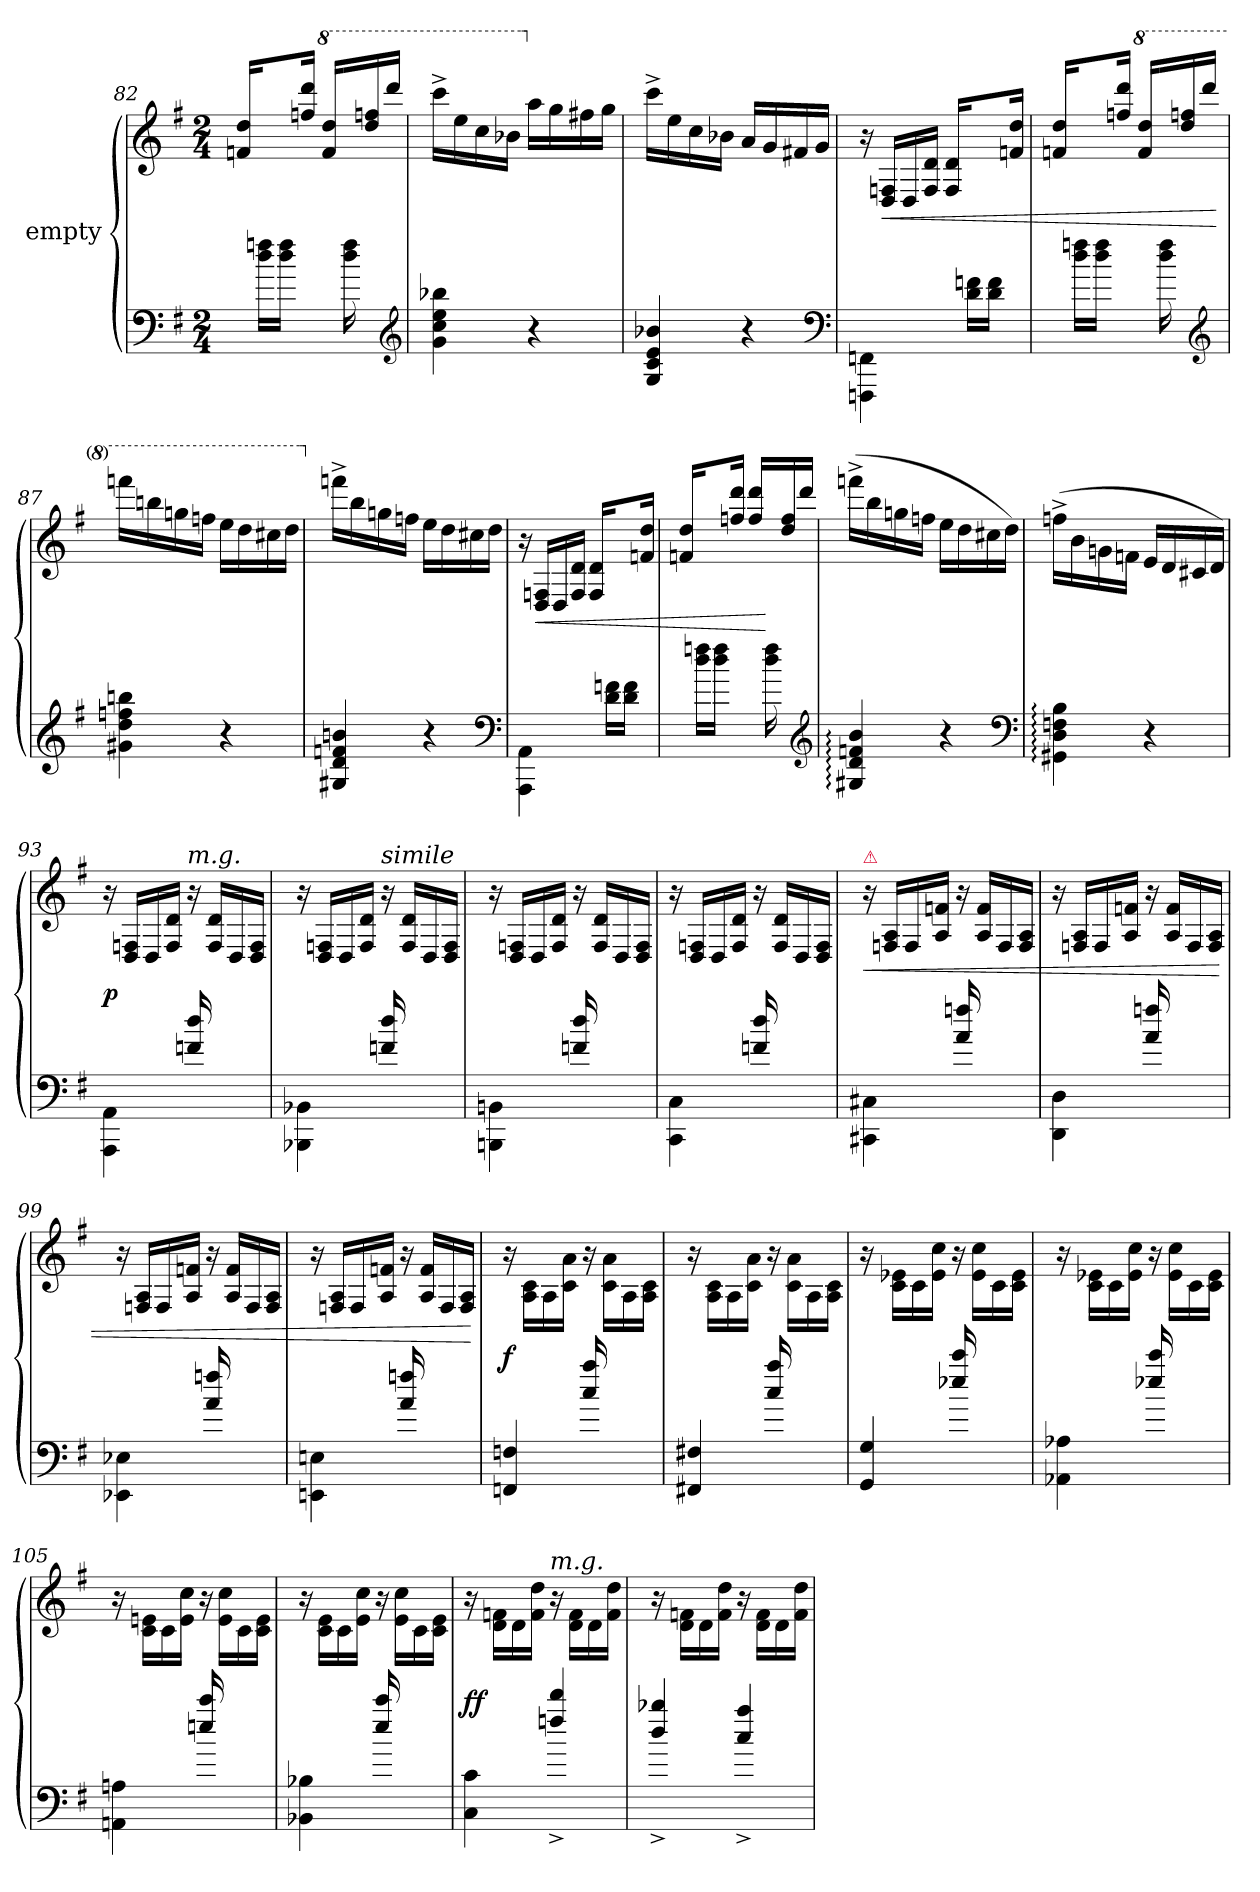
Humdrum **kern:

**kern	**kern	**dynam
*part1	*part1	*part1
*staff2	*staff1	*staff1/2
*I"empty	*	*
*clefF4	*clefG2	*
*k[f#]	*k[f#]	*
*G:	*G:	*
*M2/4	*M2/4	*
=82	=82	=82
16ryy	16fn/ 16dd/LL	.
16dd\ 16ffn\LL	8ryy	.
16dd\ 16ff\JJ	.	.
8ryy	16ffn/ 16ddd/JJ	.
*	*8va	*
.	16ff/ 16ddd/LL	.
16dd\ 16ff\	16ryy	.
8ryy	16ddd/ 16fffn/	.
.	16dddd/JJ	.
*clefG2	*	*
=83	=83	=83
4g\ 4cc\ 4ee\ 4bb-X\	16cccc^\LL	.
.	16eee\	.
.	16ccc\	.
.	16bb-X\JJ	.
*	*X8va	*
4r	16aa\LL	.
.	16gg\	.
.	16ff#X\	.
.	16gg\JJ	.
=84	=84	=84
4G/ 4c/ 4e/ 4b-X/	16ccc^\LL	.
.	16ee\	.
.	16cc\	.
.	16b-X\JJ	.
4r	16a/LL	.
.	16g/	.
.	16f#X/	.
.	16g/JJ	.
*clefF4	*	*
=85	=85	=85
4FFFn\ 4FFn\	16r	.
.	16D/ 16Fn/LL	<
.	16D/	.
.	16F/ 16d/JJ	.
16ryy	16F/ 16d/LL	.
16d\ 16fn\LL	8ryy	.
16d\ 16f\JJ	.	.
16ryy	16fn/ 16dd/JJ	.
=86	=86	=86
16ryy	16fn/ 16dd/LL	.
16dd\ 16ffn\LL	8ryy	.
16dd\ 16ff\JJ	.	.
8ryy	16ffn/ 16ddd/JJ	.
*	*8va	*
.	16ff/ 16ddd/LL	.
16dd\ 16ff\	16ryy	.
8ryy	16ddd/ 16fffn/	.
.	16dddd/JJ	.
*clefG2	*	*
.	.	[
=87	=87	=87
4g#X\ 4dd\ 4ffn\ 4bbn\	16ffffn\LL	.
.	16bbbn\	.
.	16gggn\	.
.	16fffn\JJ	.
4r	16eee\LL	.
.	16ddd\	.
.	16ccc#X\	.
.	16ddd\JJ	.
=88	=88	=88
*	*X8va	*
4G#X/ 4d/ 4fn/ 4bn/	16fffn^\LL	.
.	16bb\	.
.	16ggn\	.
.	16ffn\JJ	.
4r	16ee\LL	.
.	16dd\	.
.	16cc#X\	.
.	16dd\JJ	.
*clefF4	*	*
=89	=89	=89
4AAA\ 4AA\	16r	.
.	16D/ 16Fn/LL	<
.	16D/	.
.	16F/ 16d/JJ	.
16ryy	16F/ 16d/LL	.
16d\ 16fn\LL	8ryy	.
16d\ 16f\JJ	.	.
16ryy	16fn/ 16dd/JJ	.
=90	=90	=90
16ryy	16fn/ 16dd/LL	.
16dd\ 16ffn\LL	8ryy	.
16dd\ 16ff\JJ	.	.
8ryy	16ffn/ 16ddd/JJ	.
.	16ff/ 16ddd/LL	.
16dd\ 16ff\	16ryy	[
8ryy	16dd/ 16ff/	.
.	16ddd/JJ	.
*clefG2	*	*
=91	=91	=91
4G#X:/ 4d:/ 4fn:/ 4b:/	(16fffn^\LL	.
.	16bb\	.
.	16ggn\	.
.	16ffn\JJ	.
4r	16ee\LL	.
.	16dd\	.
.	16cc#X\	.
.	16dd\JJ)	.
*clefF4	*	*
=92	=92	=92
4GG#X:\ 4D:\ 4Fn:\ 4B:\	(16ffn^\LL	.
.	16b\	.
.	16gn\	.
.	16fn\JJ	.
4r	16e/LL	.
.	16d/	.
.	16c#X/	.
.	16d/JJ)	.
=93	=93	=93
4AAA\ 4AA\	16r	p
.	16D/ 16Fn/LL	.
.	16D/	.
.	16F/ 16d/JJ	.
!	!LO:TX:a:i:t=m.g.	!
16fn/ 16dd/	16r	.
16ryy	16F/ 16d/LL	.
8ryy	16D/	.
.	16D/ 16F/JJ	.
=94	=94	=94
4BBB-X\ 4BB-X\	16r	.
.	16D/ 16Fn/LL	.
.	16D/	.
.	16F/ 16d/JJ	.
!	!LO:TX:a:i:t=simile	!
16fn/ 16dd/	16r	.
16ryy	16F/ 16d/LL	.
8ryy	16D/	.
.	16D/ 16F/JJ	.
=95	=95	=95
4BBBn\ 4BBn\	16r	.
.	16D/ 16Fn/LL	.
.	16D/	.
.	16F/ 16d/JJ	.
16fn/ 16dd/	16r	.
16ryy	16F/ 16d/LL	.
8ryy	16D/	.
.	16D/ 16F/JJ	.
=96	=96	=96
4CC\ 4C\	16r	.
.	16D/ 16Fn/LL	.
.	16D/	.
.	16F/ 16d/JJ	.
16fn/ 16dd/	16r	.
16ryy	16F/ 16d/LL	.
8ryy	16D/	.
.	16D/ 16F/JJ	.
=97	=97	=97
!	!LO:TX:a:color=crimson:t=⚠	!
4CC#X\ 4C#X\	16r	<
.	16Fn/ 16A/LL	.
.	16F/	.
.	16A/ 16fn/JJ	.
16a/ 16ffn/	16r	.
16ryy	16A/ 16f/LL	.
8ryy	16F/	.
.	16F/ 16A/JJ	.
=98	=98	=98
4DD\ 4D\	16r	.
.	16Fn/ 16A/LL	.
.	16F/	.
.	16A/ 16fn/JJ	.
16a/ 16ffn/	16r	.
16ryy	16A/ 16f/LL	.
8ryy	16F/	.
.	16F/ 16A/JJ	.
=99	=99	=99
4EE-X\ 4E-X\	16r	.
.	16Fn/ 16A/LL	.
.	16F/	.
.	16A/ 16fn/JJ	.
16a/ 16ffn/	16r	.
16ryy	16A/ 16f/LL	.
8ryy	16F/	.
.	16F/ 16A/JJ	.
=100	=100	=100
4EEn\ 4En\	16r	.
.	16Fn/ 16A/LL	.
.	16F/	.
.	16A/ 16fn/JJ	.
16a/ 16ffn/	16r	.
16ryy	16A/ 16f/LL	.
8ryy	16F/	.
.	16F/ 16A/JJ	.
.	.	[
=101	=101	=101
4FFn/ 4Fn/	16r	f
.	16A\ 16c\LL	.
.	16A\	.
.	16c\ 16a\JJ	.
16cc/ 16aa/	16r	.
16ryy	16c\ 16a\LL	.
8ryy	16A\	.
.	16A\ 16c\JJ	.
=102	=102	=102
4FF#X/ 4F#X/	16r	.
.	16A\ 16c\LL	.
.	16A\	.
.	16c\ 16a\JJ	.
16cc/ 16aa/	16r	.
16ryy	16c\ 16a\LL	.
8ryy	16A\	.
.	16A\ 16c\JJ	.
=103	=103	=103
4GG/ 4G/	16r	.
.	16c\ 16e-X\LL	.
.	16c\	.
.	16e-\ 16cc\JJ	.
16ee-X/ 16ccc/	16r	.
16ryy	16e-\ 16cc\LL	.
8ryy	16c\	.
.	16c\ 16e-\JJ	.
=104	=104	=104
4AA-X\ 4A-X\	16r	.
.	16c\ 16e-X\LL	.
.	16c\	.
.	16e-\ 16cc\JJ	.
16ee-X/ 16ccc/	16r	.
16ryy	16e-\ 16cc\LL	.
8ryy	16c\	.
.	16c\ 16e-\JJ	.
=105	=105	=105
4AAn\ 4An\	16r	.
.	16c\ 16en\LL	.
.	16c\	.
.	16e\ 16cc\JJ	.
16een/ 16ccc/	16r	.
16ryy	16e\ 16cc\LL	.
8ryy	16c\	.
.	16c\ 16e\JJ	.
=106	=106	=106
4BB-X\ 4B-X\	16r	.
.	16c\ 16e\LL	.
.	16c\	.
.	16e\ 16cc\JJ	.
16ee/ 16ccc/	16r	.
16ryy	16e\ 16cc\LL	.
8ryy	16c\	.
.	16c\ 16e\JJ	.
=107	=107	=107
4C\ 4c\	16r	ff
.	16d\ 16fn\LL	.
.	16d\	.
.	16f\ 16dd\JJ	.
!	!LO:TX:a:i:t=m.g.	!
4ffn^>/ 4ddd^>/	16r	.
.	16d\ 16f\LL	.
.	16d\	.
.	16f\ 16dd\JJ	.
=108	=108	=108
4dd^>/ 4bb-X^>/	16r	.
.	16d\ 16fn\LL	.
.	16d\	.
.	16f\ 16dd\JJ	.
4cc^>/ 4aa^>/	16r	.
.	16d\ 16f\LL	.
.	16d\	.
.	16f\ 16dd\JJ	.
=	=	=
*-	*-	*-
